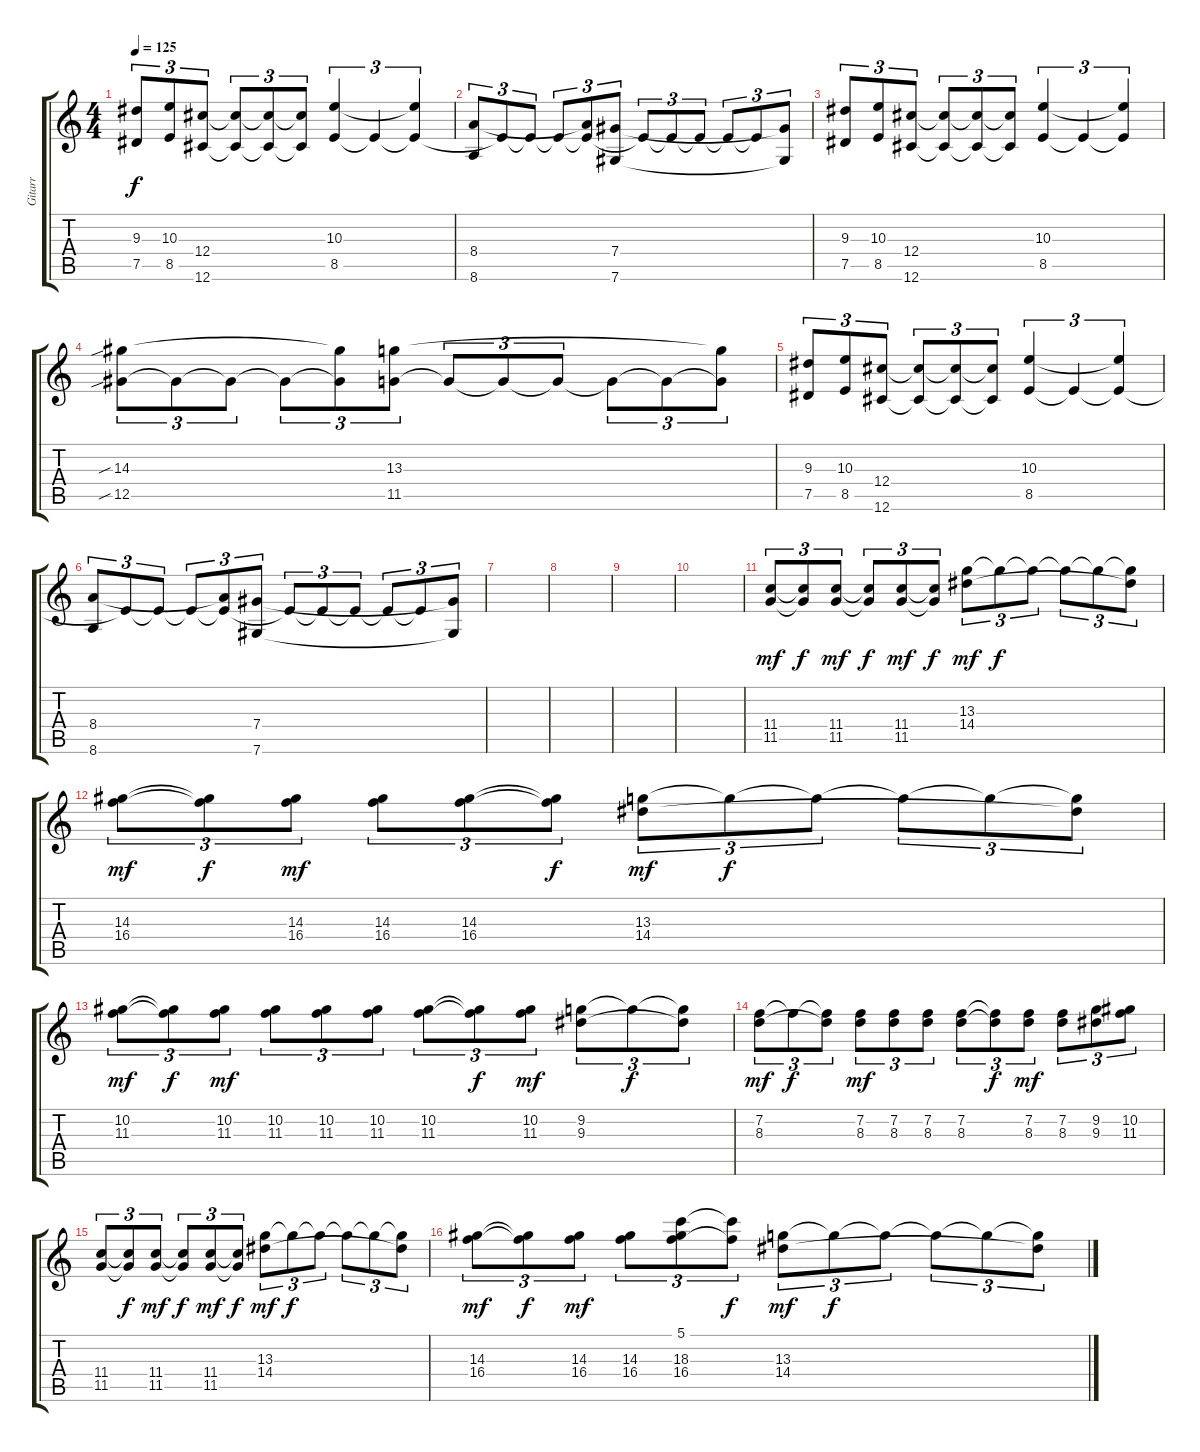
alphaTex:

\track ("Gitarr" "Gitarr") {instrument distortionguitar}
\staff {score tabs}
\tuning (Eb4 Bb3 Gb3 Db3 Ab2 Db2) {hide}
\ts (4 4)
\tempo 125
\clef g2
\ks c
(9.3 7.5).8{tu (3 2) dy f} (10.3 8.5).8{tu (3 2)} (12.4 12.6).8{tu (3 2)} (12.4{t} 12.6{t}).8{tu (3 2)} (12.4{t} 12.6{t}).8{tu (3 2)} (12.4{t} 12.6{t}).8{tu (3 2)} (10.3 8.5).4{tu (3 2)} 8.5{t}.4{tu (3 2)} (10.3{t} 8.5{t}).4{tu (3 2)} |
(8.4 8.6).8{tu (3 2)} 8.5{t}.8{tu (3 2)} 8.5{t}.8{tu (3 2)} 8.5{t}.8{tu (3 2)} (8.4{t} 8.5{t}).8{tu (3 2)} (7.4 7.6).8{tu (3 2)} 8.5{t}.8{tu (3 2)} 8.5{t}.8{tu (3 2)} 8.5{t}.8{tu (3 2)} 8.5{t}.8{tu (3 2)} 8.5{t}.8{tu (3 2)} (7.4{t} 7.6{t}).8{tu (3 2)} |
(9.3 7.5).8{tu (3 2)} (10.3 8.5).8{tu (3 2)} (12.4 12.6).8{tu (3 2)} (12.4{t} 12.6{t}).8{tu (3 2)} (12.4{t} 12.6{t}).8{tu (3 2)} (12.4{t} 12.6{t}).8{tu (3 2)} (10.3 8.5).4{tu (3 2)} 8.5{t}.4{tu (3 2)} (10.3{t} 8.5{t}).4{tu (3 2)} |
(14.3{sib} 12.5{sib}).8{tu (3 2)} 12.5{t}.8{tu (3 2)} 12.5{t}.8{tu (3 2)} 12.5{t}.8{tu (3 2)} (14.3{t} 12.5{t}).8{tu (3 2)} (13.3 11.5).8{tu (3 2)} 11.5{t}.8{tu (3 2)} 11.5{t}.8{tu (3 2)} 11.5{t}.8{tu (3 2)} 11.5{t}.8{tu (3 2)} 11.5{t}.8{tu (3 2)} (13.3{t} 11.5{t}).8{tu (3 2)} |
(9.3 7.5).8{tu (3 2)} (10.3 8.5).8{tu (3 2)} (12.4 12.6).8{tu (3 2)} (12.4{t} 12.6{t}).8{tu (3 2)} (12.4{t} 12.6{t}).8{tu (3 2)} (12.4{t} 12.6{t}).8{tu (3 2)} (10.3 8.5).4{tu (3 2)} 8.5{t}.4{tu (3 2)} (10.3{t} 8.5{t}).4{tu (3 2)} |
(8.4 8.6).8{tu (3 2)} 8.5{t}.8{tu (3 2)} 8.5{t}.8{tu (3 2)} 8.5{t}.8{tu (3 2)} (8.4{t} 8.5{t}).8{tu (3 2)} (7.4 7.6).8{tu (3 2)} 8.5{t}.8{tu (3 2)} 8.5{t}.8{tu (3 2)} 8.5{t}.8{tu (3 2)} 8.5{t}.8{tu (3 2)} 8.5{t}.8{tu (3 2)} (7.4{t} 7.6{t}).8{tu (3 2)} |
|
|
|
|
(11.4 11.5).8{tu (3 2) dy mf instrument brasssection} (11.4{t} 11.5{t}).8{tu (3 2) dy f} (11.4 11.5).8{tu (3 2) dy mf} (11.4{t} 11.5{t}).8{tu (3 2) dy f} (11.4 11.5).8{tu (3 2) dy mf} (11.4{t} 11.5{t}).8{tu (3 2) dy f} (13.3 14.4).8{tu (3 2) dy mf} 13.3{t}.8{tu (3 2) dy f} 13.3{t}.8{tu (3 2)} 13.3{t}.8{tu (3 2)} 13.3{t}.8{tu (3 2)} (13.3{t} 14.4{t}).8{tu (3 2)} |
(14.3 16.4).8{tu (3 2) dy mf} (14.3{t} 16.4{t}).8{tu (3 2) dy f} (14.3 16.4).8{tu (3 2) dy mf} (14.3 16.4).8{tu (3 2)} (14.3 16.4).8{tu (3 2)} (14.3{t} 16.4{t}).8{tu (3 2) dy f} (13.3 14.4).8{tu (3 2) dy mf} 13.3{t}.8{tu (3 2) dy f} 13.3{t}.8{tu (3 2)} 13.3{t}.8{tu (3 2)} 13.3{t}.8{tu (3 2)} (13.3{t} 14.4{t}).8{tu (3 2)} |
(10.2 11.3).8{tu (3 2) dy mf} (10.2{t} 11.3{t}).8{tu (3 2) dy f} (10.2 11.3).8{tu (3 2) dy mf} (10.2 11.3).8{tu (3 2)} (10.2 11.3).8{tu (3 2)} (10.2 11.3).8{tu (3 2)} (10.2 11.3).8{tu (3 2)} (10.2{t} 11.3{t}).8{tu (3 2) dy f} (10.2 11.3).8{tu (3 2) dy mf} (9.2 9.3).8{tu (3 2)} 9.2{t}.8{tu (3 2) dy f} (9.2{t} 9.3{t}).8{tu (3 2)} |
(7.2 8.3).8{tu (3 2) dy mf} 7.2{t}.8{tu (3 2) dy f} (7.2{t} 8.3{t}).8{tu (3 2)} (7.2 8.3).8{tu (3 2) dy mf} (7.2 8.3).8{tu (3 2)} (7.2 8.3).8{tu (3 2)} (7.2 8.3).8{tu (3 2)} (7.2{t} 8.3{t}).8{tu (3 2) dy f} (7.2 8.3).8{tu (3 2) dy mf} (7.2 8.3).8{tu (3 2)} (9.2 9.3).8{tu (3 2)} (10.2 11.3).8{tu (3 2)} |
(11.4 11.5).8{tu (3 2)} (11.4{t} 11.5{t}).8{tu (3 2) dy f} (11.4 11.5).8{tu (3 2) dy mf} (11.4{t} 11.5{t}).8{tu (3 2) dy f} (11.4 11.5).8{tu (3 2) dy mf} (11.4{t} 11.5{t}).8{tu (3 2) dy f} (13.3 14.4).8{tu (3 2) dy mf} 13.3{t}.8{tu (3 2) dy f} 13.3{t}.8{tu (3 2)} 13.3{t}.8{tu (3 2)} 13.3{t}.8{tu (3 2)} (13.3{t} 14.4{t}).8{tu (3 2)} |
(14.3 16.4).8{tu (3 2) dy mf} (14.3{t} 16.4{t}).8{tu (3 2) dy f} (14.3 16.4).8{tu (3 2) dy mf} (14.3 16.4).8{tu (3 2)} (5.1 18.3 16.4).8{tu (3 2)} (18.3{t} 16.4{t}).8{tu (3 2) dy f} (13.3 14.4).8{tu (3 2) dy mf} 13.3{t}.8{tu (3 2) dy f} 13.3{t}.8{tu (3 2)} 13.3{t}.8{tu (3 2)} 13.3{t}.8{tu (3 2)} (13.3{t} 14.4{t}).8{tu (3 2)}
